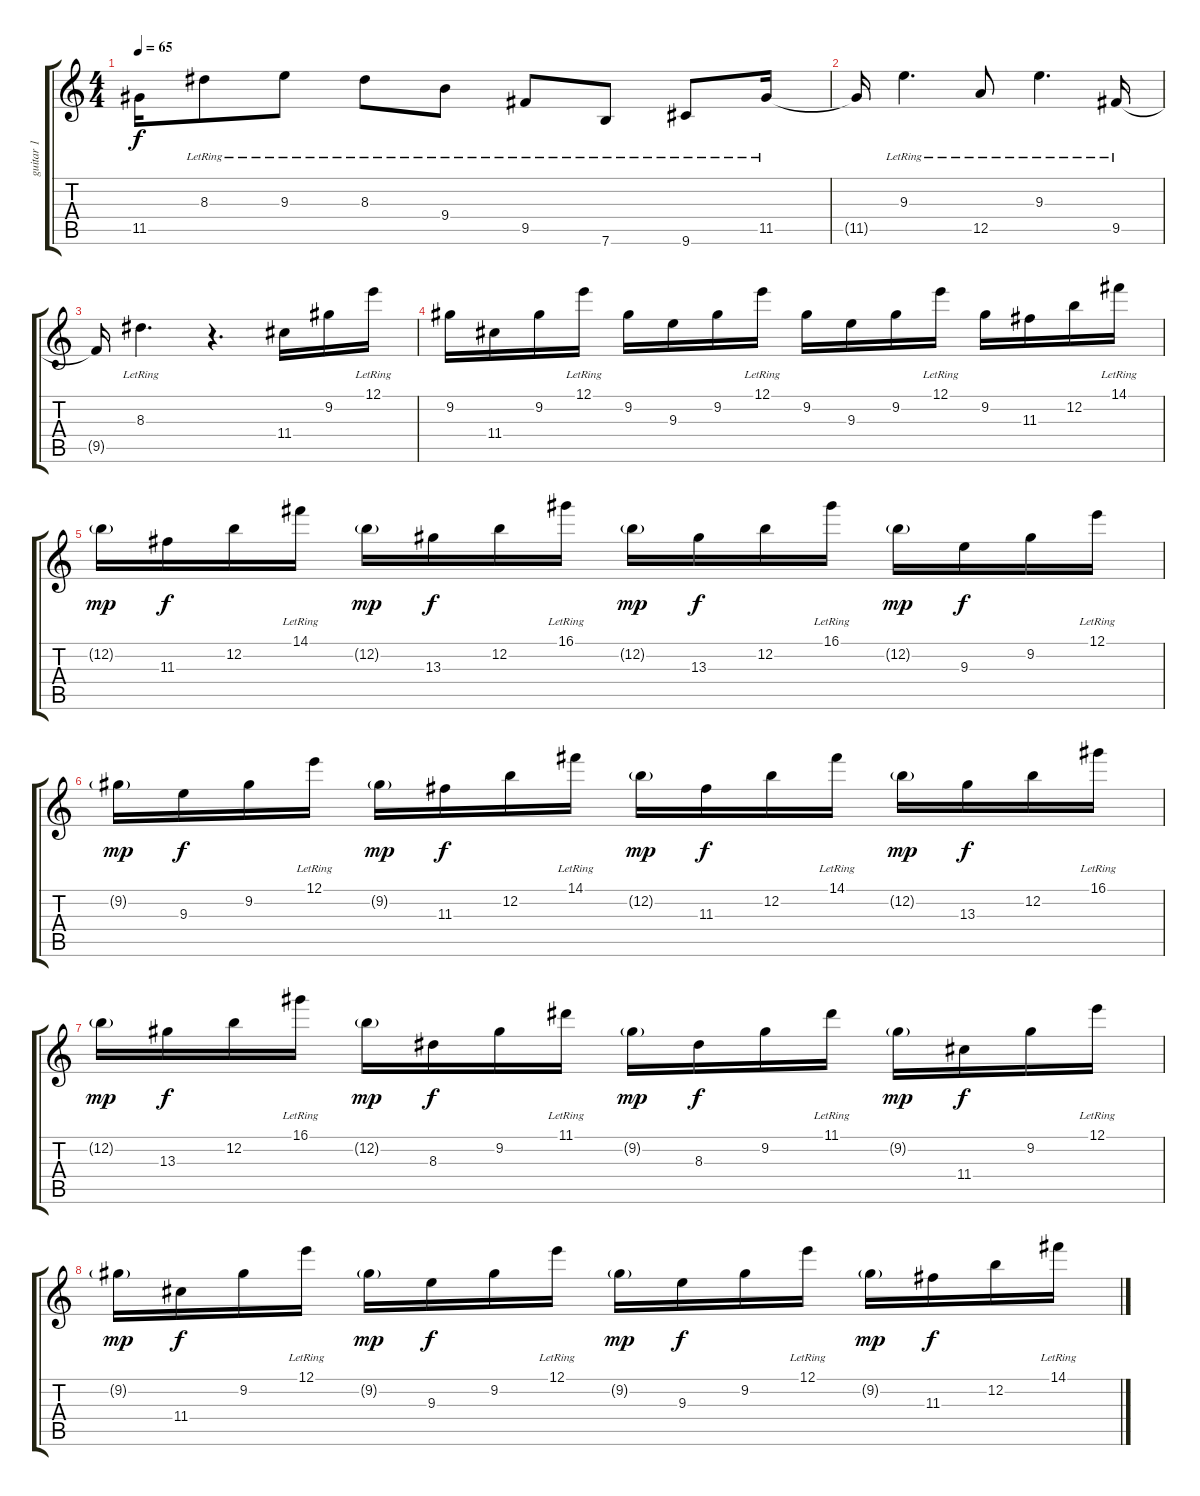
\track ("guitar 1" "guitar 1") {instrument electricguitarjazz}
\staff {score tabs}
\tuning (E4 B3 G3 D3 A2 E2) {hide}
\ts (4 4)
\tempo 65
\clef g2
\ks c
11.5{t}.16{dy f} 8.3{lr}.8 9.3{lr}.8 8.3{lr}.8 9.4{lr}.8 9.5{lr}.8 7.6{lr}.8 9.6{lr}.8 11.5{lr}.16 |
11.5{t}.16 9.3{lr}.4{d} 12.5{lr}.8 9.3{lr}.4{d} 9.5{lr}.16 |
9.5{t}.16 8.3{lr}.4{d} r.4{d} 11.4.16{volume 5} 9.2.16 12.1{lr}.16 |
9.2.16 11.4.16 9.2.16 12.1{lr}.16 9.2.16 9.3.16 9.2.16 12.1{lr}.16 9.2.16 9.3.16 9.2.16 12.1{lr}.16 9.2.16 11.3.16 12.2.16 14.1{lr}.16 |
12.2{g}.16{dy mp} 11.3.16{dy f} 12.2.16 14.1{lr}.16 12.2{g}.16{dy mp} 13.3.16{dy f} 12.2.16 16.1{lr}.16 12.2{g}.16{dy mp} 13.3.16{dy f} 12.2.16 16.1{lr}.16 12.2{g}.16{dy mp} 9.3.16{dy f} 9.2.16 12.1{lr}.16 |
9.2{g}.16{dy mp} 9.3.16{dy f} 9.2.16 12.1{lr}.16 9.2{g}.16{dy mp} 11.3.16{dy f} 12.2.16 14.1{lr}.16 12.2{g}.16{dy mp} 11.3.16{dy f} 12.2.16 14.1{lr}.16 12.2{g}.16{dy mp} 13.3.16{dy f} 12.2.16 16.1{lr}.16 |
12.2{g}.16{dy mp} 13.3.16{dy f} 12.2.16 16.1{lr}.16 12.2{g}.16{dy mp} 8.3.16{dy f} 9.2.16 11.1{lr}.16 9.2{g}.16{dy mp} 8.3.16{dy f} 9.2.16 11.1{lr}.16 9.2{g}.16{dy mp} 11.4.16{dy f} 9.2.16 12.1{lr}.16 |
9.2{g}.16{dy mp} 11.4.16{dy f} 9.2.16 12.1{lr}.16 9.2{g}.16{dy mp} 9.3.16{dy f} 9.2.16 12.1{lr}.16 9.2{g}.16{dy mp} 9.3.16{dy f} 9.2.16 12.1{lr}.16 9.2{g}.16{dy mp} 11.3.16{dy f} 12.2.16 14.1{lr}.16
